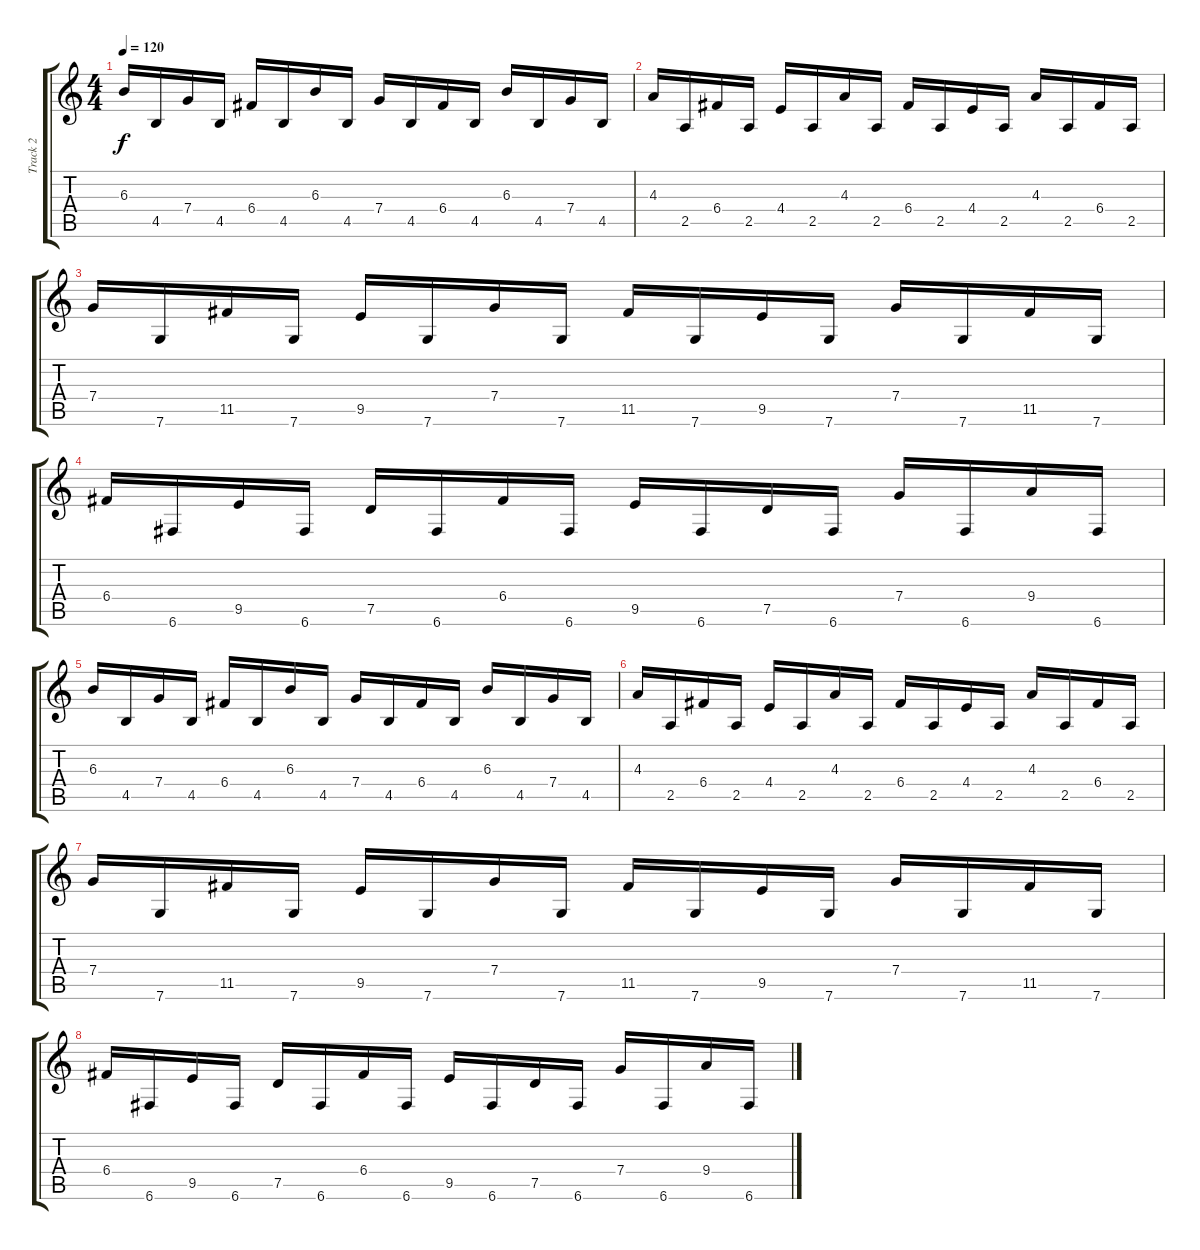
\track ("Track 2" "Track 2") {instrument distortionguitar}
\staff {score tabs}
\tuning (D4 A3 F3 C3 G2 C2) {hide}
\ts (4 4)
\tempo 120
\clef g2
\ks c
6.3.16{dy f} 4.5.16 7.4.16 4.5.16 6.4.16 4.5.16 6.3.16 4.5.16 7.4.16 4.5.16 6.4.16 4.5.16 6.3.16 4.5.16 7.4.16 4.5.16 |
4.3.16 2.5.16 6.4.16 2.5.16 4.4.16 2.5.16 4.3.16 2.5.16 6.4.16 2.5.16 4.4.16 2.5.16 4.3.16 2.5.16 6.4.16 2.5.16 |
7.4.16 7.6.16 11.5.16 7.6.16 9.5.16 7.6.16 7.4.16 7.6.16 11.5.16 7.6.16 9.5.16 7.6.16 7.4.16 7.6.16 11.5.16 7.6.16 |
6.4.16 6.6.16 9.5.16 6.6.16 7.5.16 6.6.16 6.4.16 6.6.16 9.5.16 6.6.16 7.5.16 6.6.16 7.4.16 6.6.16 9.4.16 6.6.16 |
6.3.16 4.5.16 7.4.16 4.5.16 6.4.16 4.5.16 6.3.16 4.5.16 7.4.16 4.5.16 6.4.16 4.5.16 6.3.16 4.5.16 7.4.16 4.5.16 |
4.3.16 2.5.16 6.4.16 2.5.16 4.4.16 2.5.16 4.3.16 2.5.16 6.4.16 2.5.16 4.4.16 2.5.16 4.3.16 2.5.16 6.4.16 2.5.16 |
7.4.16 7.6.16 11.5.16 7.6.16 9.5.16 7.6.16 7.4.16 7.6.16 11.5.16 7.6.16 9.5.16 7.6.16 7.4.16 7.6.16 11.5.16 7.6.16 |
6.4.16 6.6.16 9.5.16 6.6.16 7.5.16 6.6.16 6.4.16 6.6.16 9.5.16 6.6.16 7.5.16 6.6.16 7.4.16 6.6.16 9.4.16 6.6.16
